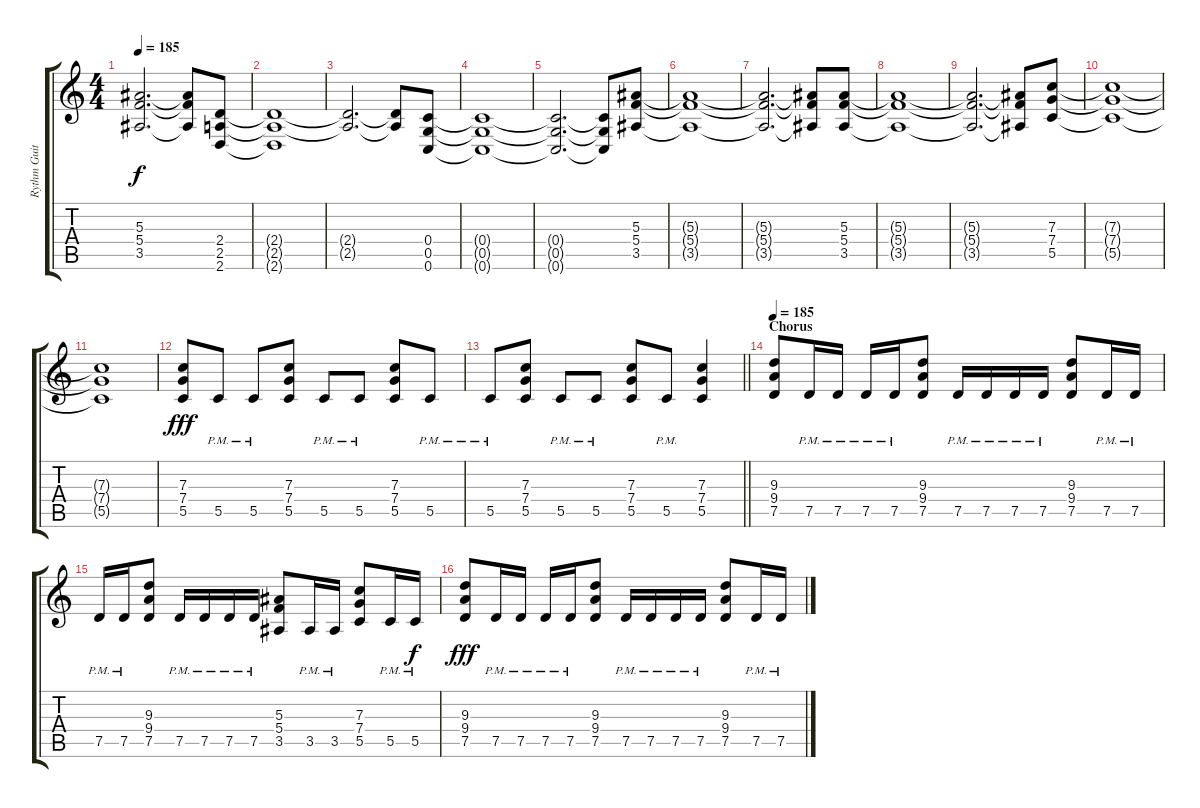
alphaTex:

\track ("Rythm Guitar II" "Rythm Guit") {instrument overdrivenguitar}
\staff {score tabs}
\tuning (D4 A3 F3 C3 G2 C2) {hide}
\ts (4 4)
\tempo 185
\clef g2
\ks c
(5.3{t} 5.4{t} 3.5{t}).2{d dy f} (5.3{t} 5.4{t} 3.5{t}).8 (2.4 2.5 2.6).8 |
(2.4{t} 2.5{t} 2.6{t}).1 |
(2.4{t} 2.5{t}).2{d} (2.4{t} 2.5{t}).8 (0.4 0.5 0.6).8 |
(0.4{t} 0.5{t} 0.6{t}).1 |
(0.4{t} 0.5{t} 0.6{t}).2{d} (0.4{t} 0.5{t} 0.6{t}).8 (5.3 5.4 3.5).8 |
(5.3{t} 5.4{t} 3.5{t}).1 |
(5.3{t} 5.4{t} 3.5{t}).2{d} (5.3{t} 5.4{t} 3.5{t}).8 (5.3 5.4 3.5).8 |
(5.3{t} 5.4{t} 3.5{t}).1 |
(5.3{t} 5.4{t} 3.5{t}).2{d} (5.3{t} 5.4{t} 3.5{t}).8 (7.3 7.4 5.5).8 |
(7.3{t} 7.4{t} 5.5{t}).1 |
(7.3{t} 7.4{t} 5.5{t}).1 |
(7.3 7.4 5.5).8{dy fff} 5.5{pm}.8 5.5{pm}.8 (7.3 7.4 5.5).8 5.5{pm}.8 5.5{pm}.8 (7.3 7.4 5.5).8 5.5{pm}.8 |
\barLineRight lightlight
5.5{pm}.8 (7.3 7.4 5.5).8 5.5{pm}.8 5.5{pm}.8 (7.3 7.4 5.5).8 5.5{pm}.8 (7.3 7.4 5.5).4 |
\section ("" "Chorus")
\tempo 185
(9.3 9.4 7.5).8{volume 10 balance 14 instrument overdrivenguitar} 7.5{pm}.16 7.5{pm}.16 7.5{pm}.16 7.5{pm}.16 (9.3 9.4 7.5).8 7.5{pm}.16 7.5{pm}.16 7.5{pm}.16 7.5{pm}.16 (9.3 9.4 7.5).8 7.5{pm}.16 7.5{pm}.16 |
7.5{pm}.16 7.5{pm}.16 (9.3 9.4 7.5).8 7.5{pm}.16 7.5{pm}.16 7.5{pm}.16 7.5{pm}.16 (5.3 5.4 3.5).8 3.5{pm}.16 3.5{pm}.16 (7.3 7.4 5.5).8 5.5{pm}.16 5.5{pm}.16{dy f} |
(9.3 9.4 7.5).8{dy fff} 7.5{pm}.16 7.5{pm}.16 7.5{pm}.16 7.5{pm}.16 (9.3 9.4 7.5).8 7.5{pm}.16 7.5{pm}.16 7.5{pm}.16 7.5{pm}.16 (9.3 9.4 7.5).8 7.5{pm}.16 7.5{pm}.16
